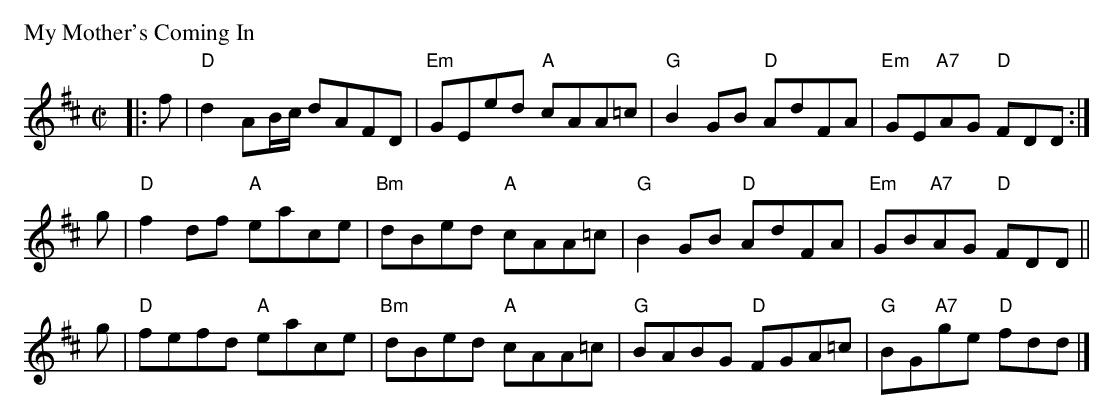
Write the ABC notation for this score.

X:1
P: My Mother's Coming In
M: C|
L: 1/8
K: D
|: f \
| "D"d2 AB/c/ dAFD | "Em"GEed "A"cAA=c | "G"B2GB "D"AdFA | "Em"GE"A7"AG "D"FDD :|
g \
| "D"f2df "A"eace | "Bm"dBed "A"cAA=c | "G"B2GB "D"AdFA | "Em"GB"A7"AG "D"FDD ||
g \
| "D"fefd "A"eace | "Bm"dBed "A"cAA=c | "G"BABG "D"FGA=c | "G"BG"A7"ge "D"fdd |]
